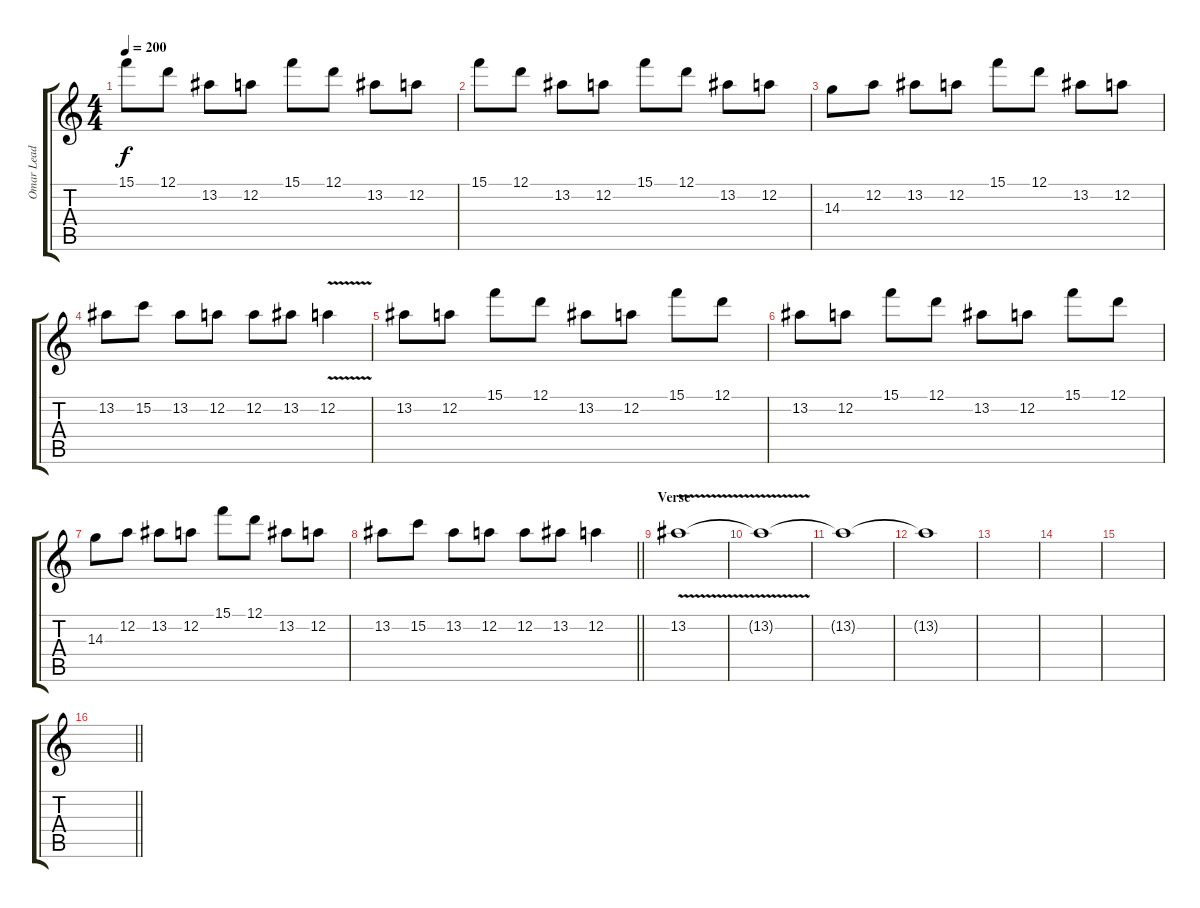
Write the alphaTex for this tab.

\track ("Omar Lead" "Omar Lead") {instrument distortionguitar}
\staff {score tabs}
\tuning (D4 A3 F3 C3 G2 C2) {hide}
\ts (4 4)
\tempo 200
\clef g2
\ks c
15.1.8{dy f} 12.1.8 13.2.8 12.2.8 15.1.8 12.1.8 13.2.8 12.2.8 |
15.1.8 12.1.8 13.2.8 12.2.8 15.1.8 12.1.8 13.2.8 12.2.8 |
14.3.8 12.2.8 13.2.8 12.2.8 15.1.8 12.1.8 13.2.8 12.2.8 |
13.2.8 15.2.8 13.2.8 12.2.8 12.2.8 13.2.8 12.2{v}.4 |
13.2.8 12.2.8 15.1.8 12.1.8 13.2.8 12.2.8 15.1.8 12.1.8 |
13.2.8 12.2.8 15.1.8 12.1.8 13.2.8 12.2.8 15.1.8 12.1.8 |
14.3.8 12.2.8 13.2.8 12.2.8 15.1.8 12.1.8 13.2.8 12.2.8 |
\barLineRight lightlight
13.2.8 15.2.8 13.2.8 12.2.8 12.2.8 13.2.8 12.2.4 |
\section ("" "Verse")
13.2{v}.1 |
13.2{t}.1 |
13.2{t}.1 |
13.2{t}.1 |
|
|
|
\barLineRight lightlight
